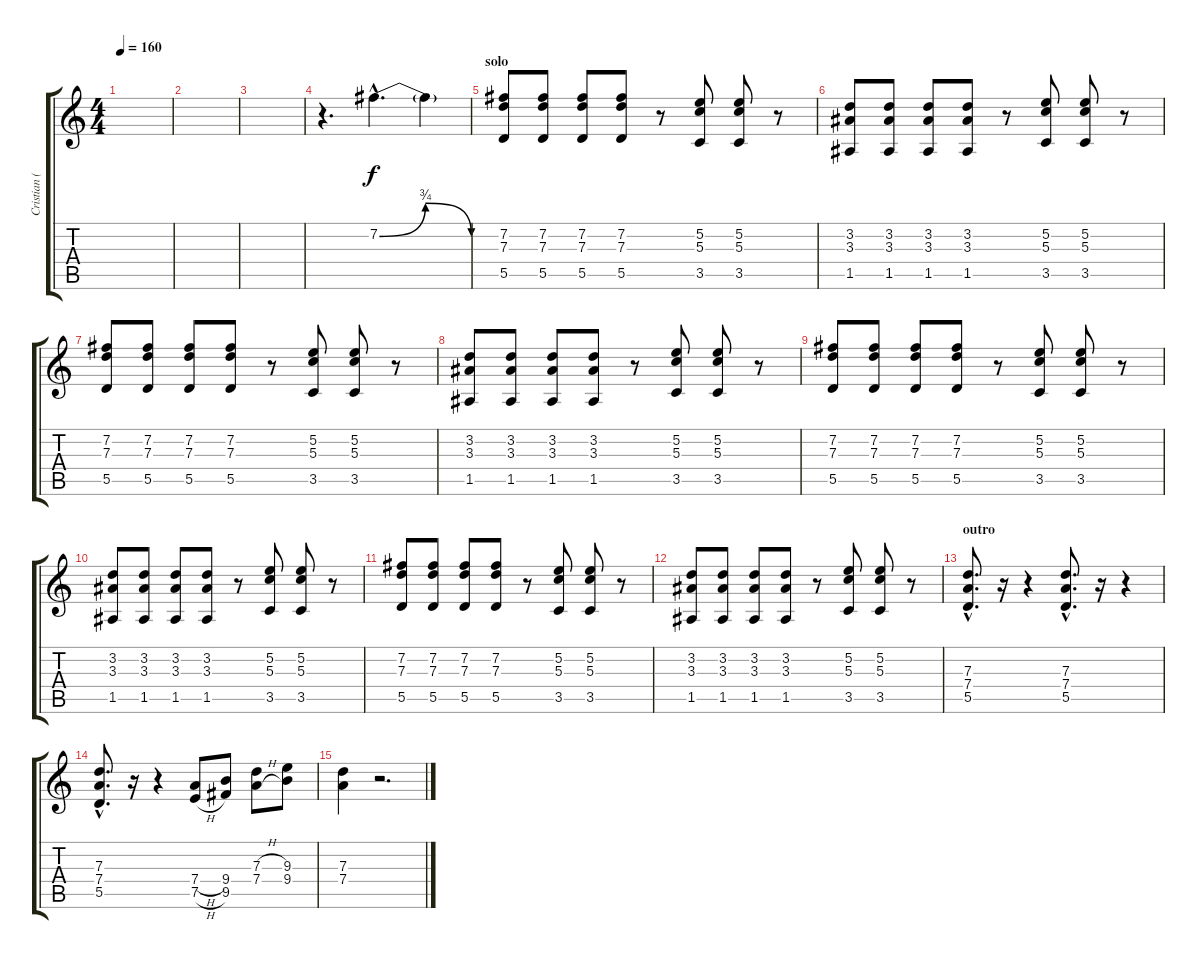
\track ("Cristian (guitarra)" "Cristian (") {instrument overdrivenguitar}
\staff {score tabs}
\tuning (E4 B3 G3 D3 A2 E2) {hide}
\ts (4 4)
\tempo 160
\clef g2
\ks c
|
|
|
r.4{d} 7.2{be (bendrelease 0 0 43 3 43 3 60 0) hac}.4{d} 7.2{t}.4 |
\section ("" "solo")
(7.2 7.3 5.5).8{volume 14} (7.2 7.3 5.5).8 (7.2 7.3 5.5).8 (7.2 7.3 5.5).8 r.8 (5.2 5.3 3.5).8 (5.2 5.3 3.5).8 r.8 |
(3.2 3.3 1.5).8 (3.2 3.3 1.5).8 (3.2 3.3 1.5).8 (3.2 3.3 1.5).8 r.8 (5.2 5.3 3.5).8 (5.2 5.3 3.5).8 r.8 |
(7.2 7.3 5.5).8 (7.2 7.3 5.5).8 (7.2 7.3 5.5).8 (7.2 7.3 5.5).8 r.8 (5.2 5.3 3.5).8 (5.2 5.3 3.5).8 r.8 |
(3.2 3.3 1.5).8 (3.2 3.3 1.5).8 (3.2 3.3 1.5).8 (3.2 3.3 1.5).8 r.8 (5.2 5.3 3.5).8 (5.2 5.3 3.5).8 r.8 |
(7.2 7.3 5.5).8 (7.2 7.3 5.5).8 (7.2 7.3 5.5).8 (7.2 7.3 5.5).8 r.8 (5.2 5.3 3.5).8 (5.2 5.3 3.5).8 r.8 |
(3.2 3.3 1.5).8 (3.2 3.3 1.5).8 (3.2 3.3 1.5).8 (3.2 3.3 1.5).8 r.8 (5.2 5.3 3.5).8 (5.2 5.3 3.5).8 r.8 |
(7.2 7.3 5.5).8 (7.2 7.3 5.5).8 (7.2 7.3 5.5).8 (7.2 7.3 5.5).8 r.8 (5.2 5.3 3.5).8 (5.2 5.3 3.5).8 r.8 |
(3.2 3.3 1.5).8 (3.2 3.3 1.5).8 (3.2 3.3 1.5).8 (3.2 3.3 1.5).8 r.8 (5.2 5.3 3.5).8 (5.2 5.3 3.5).8 r.8{volume 13 balance 16} |
\section ("" "outro")
(7.3{hac} 7.4{hac} 5.5{hac}).8{d} r.16 r.4 (7.3{hac} 7.4{hac} 5.5{hac}).8{d} r.16 r.4 |
(7.3{hac} 7.4{hac} 5.5{hac}).8{d} r.16 r.4 (7.4{h} 7.5{h}).8 (9.4 9.5).8 (7.3{h} 7.4{h}).8 (9.3 9.4).8 |
(7.3 7.4).4 r.2{d}
